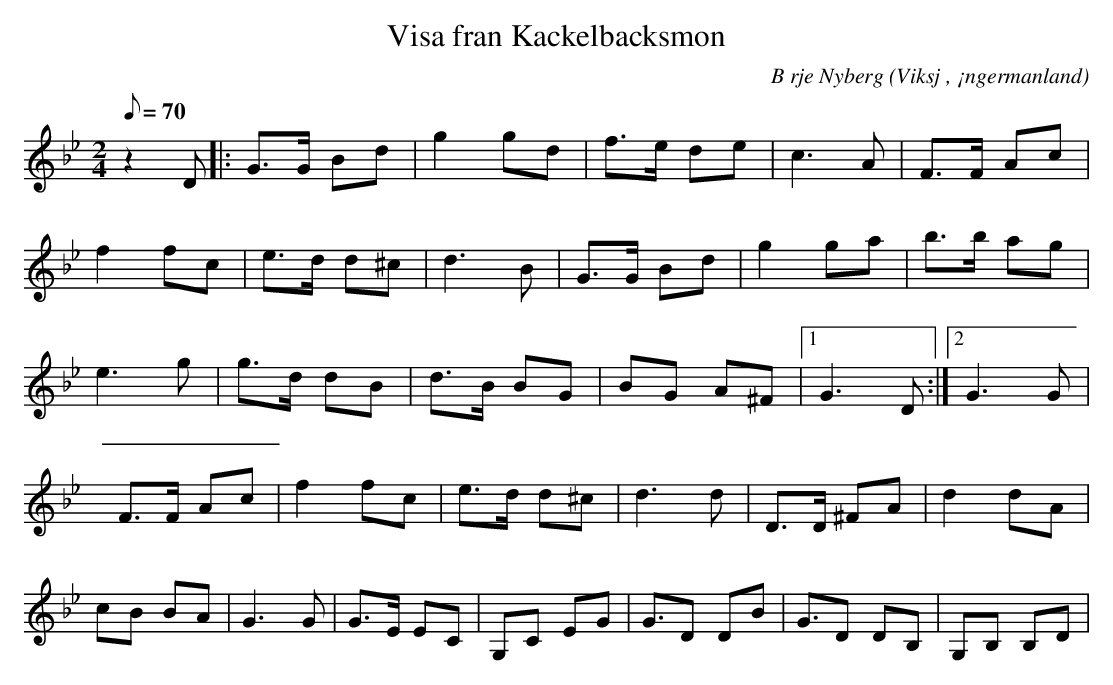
X:1
T:Visa fran Kackelbacksmon
C:B rje Nyberg
O:Viksj , ¡ngermanland
M:2/4
L:1/8
Q:70
K:Gm
z2 D|: G>G Bd | g2 gd | f>e de | c2>A2 | F>F Ac |
f2 fc | e>d d^c | d2>B2 | G>G Bd |g2 ga | b>b ag |
e2> g2 | g>d dB |d>B BG |BG A^F |1 G2> D2 :|2 G2> G2 |
F>F Ac | f2 fc | e>d d^c | d2>d2 | D>D ^FA | d2 dA |
cB BA |G2> G2 | G>E EC | G,C EG | G>D2 DB | G>D2 DB, | G,B, B,D |
